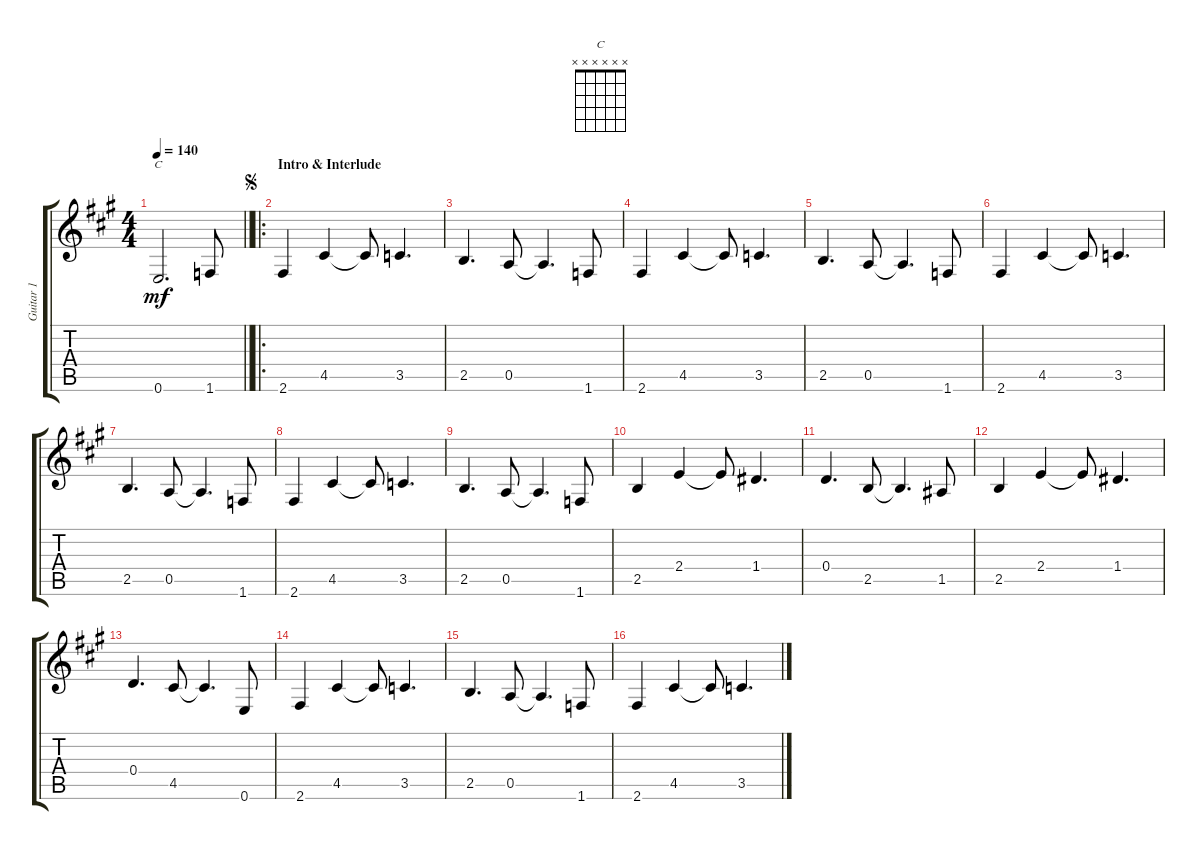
\track ("Guitar 1" "Guitar 1") {instrument electricguitarclean}
\staff {score tabs}
\tuning (E4 B3 G3 D3 A2 E2) {hide}
\chord ("C" x x x x x x)
\ts (4 4)
\tempo 140
\clef g2
\barLineRight lightlight
\ks a
0.6.2{d ch "C" dy mf instrument electricguitarclean} 1.6.8 |
\ro
\section ("" "Intro & Interlude")
\jump segno
2.6.4 4.5.4 4.5{t}.8 3.5.4{d} |
2.5.4{d} 0.5.8 0.5{t}.4{d} 1.6.8 |
2.6.4 4.5.4 4.5{t}.8 3.5.4{d} |
2.5.4{d} 0.5.8 0.5{t}.4{d} 1.6.8 |
2.6.4 4.5.4 4.5{t}.8 3.5.4{d} |
2.5.4{d} 0.5.8 0.5{t}.4{d} 1.6.8 |
2.6.4 4.5.4 4.5{t}.8 3.5.4{d} |
2.5.4{d} 0.5.8 0.5{t}.4{d} 1.6.8 |
2.5.4 2.4.4 2.4{t}.8 1.4.4{d} |
0.4.4{d} 2.5.8 2.5{t}.4{d} 1.5.8 |
2.5.4 2.4.4 2.4{t}.8 1.4.4{d} |
0.4.4{d} 4.5.8 4.5{t}.4{d} 0.6.8 |
2.6.4 4.5.4 4.5{t}.8 3.5.4{d} |
2.5.4{d} 0.5.8 0.5{t}.4{d} 1.6.8 |
2.6.4 4.5.4 4.5{t}.8 3.5.4{d}
